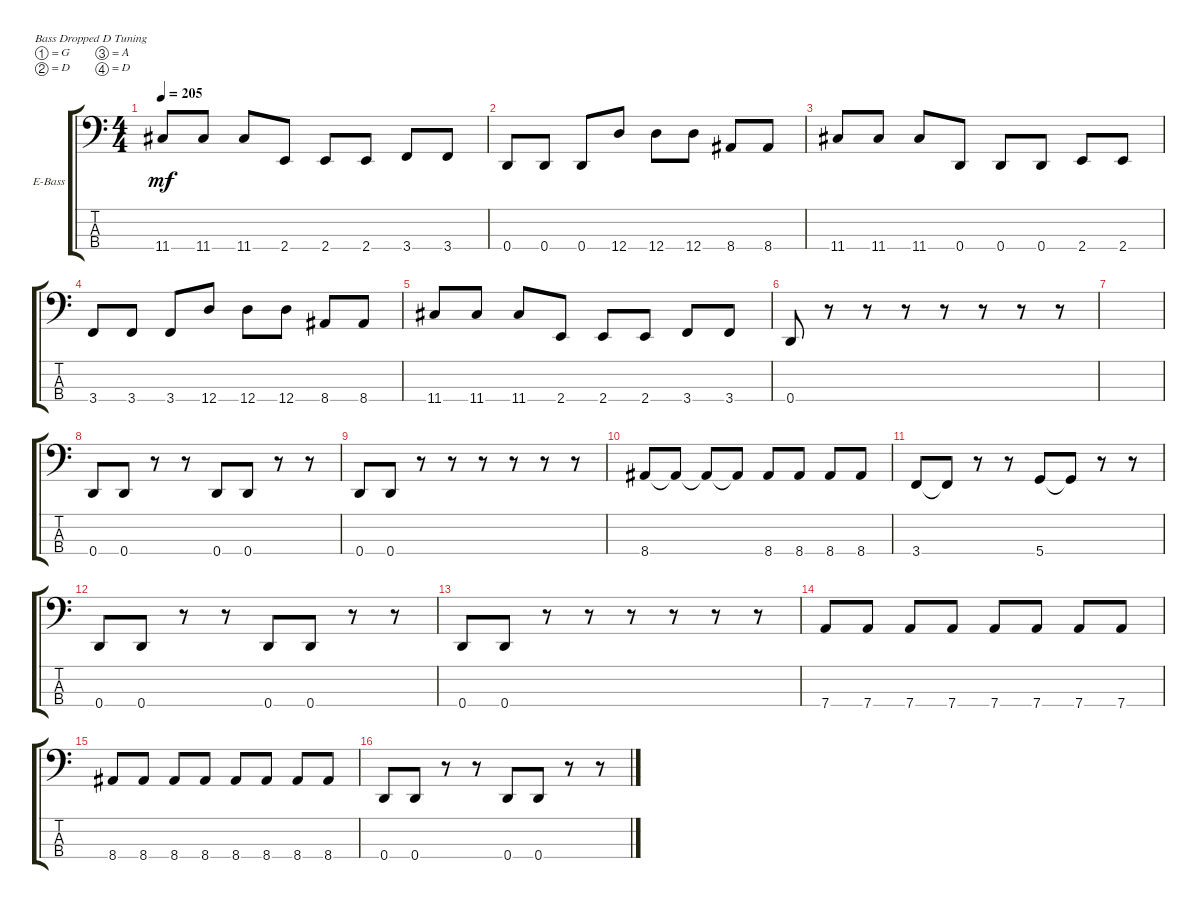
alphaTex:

\defaultSystemsLayout 4
\bracketExtendMode groupsimilarinstruments
\firstSystemTrackNameOrientation horizontal
\otherSystemsTrackNameOrientation horizontal
\track ("Electric Bass" "E-Bass") {instrument electricbassfinger}
\staff {score tabs}
\tuning (G2 D2 A1 D1)
\ts (4 4)
\tempo 205
\clef f4
\ks c
11.4.8{dy mf} 11.4.8 11.4.8 2.4.8 2.4.8 2.4.8 3.4.8 3.4.8 |
0.4.8 0.4.8 0.4.8 12.4.8 12.4.8 12.4.8 8.4.8 8.4.8 |
11.4.8 11.4.8 11.4.8 0.4.8 0.4.8 0.4.8 2.4.8 2.4.8 |
3.4.8 3.4.8 3.4.8 12.4.8 12.4.8 12.4.8 8.4.8 8.4.8 |
11.4.8 11.4.8 11.4.8 2.4.8 2.4.8 2.4.8 3.4.8 3.4.8 |
0.4.8 r.8 r.8 r.8 r.8 r.8 r.8 r.8 |
|
0.4.8 0.4.8 r.8 r.8 0.4.8 0.4.8 r.8 r.8 |
0.4.8 0.4.8 r.8 r.8 r.8 r.8 r.8 r.8 |
8.4.8 8.4{t}.8 8.4{t}.8 8.4{t}.8 8.4.8 8.4.8 8.4.8 8.4.8 |
3.4.8 3.4{t}.8 r.8 r.8 5.4.8 5.4{t}.8 r.8 r.8 |
0.4.8 0.4.8 r.8 r.8 0.4.8 0.4.8 r.8 r.8 |
0.4.8 0.4.8 r.8 r.8 r.8 r.8 r.8 r.8 |
7.4.8 7.4.8 7.4.8 7.4.8 7.4.8 7.4.8 7.4.8 7.4.8 |
8.4.8 8.4.8 8.4.8 8.4.8 8.4.8 8.4.8 8.4.8 8.4.8 |
0.4.8 0.4.8 r.8 r.8 0.4.8 0.4.8 r.8 r.8
